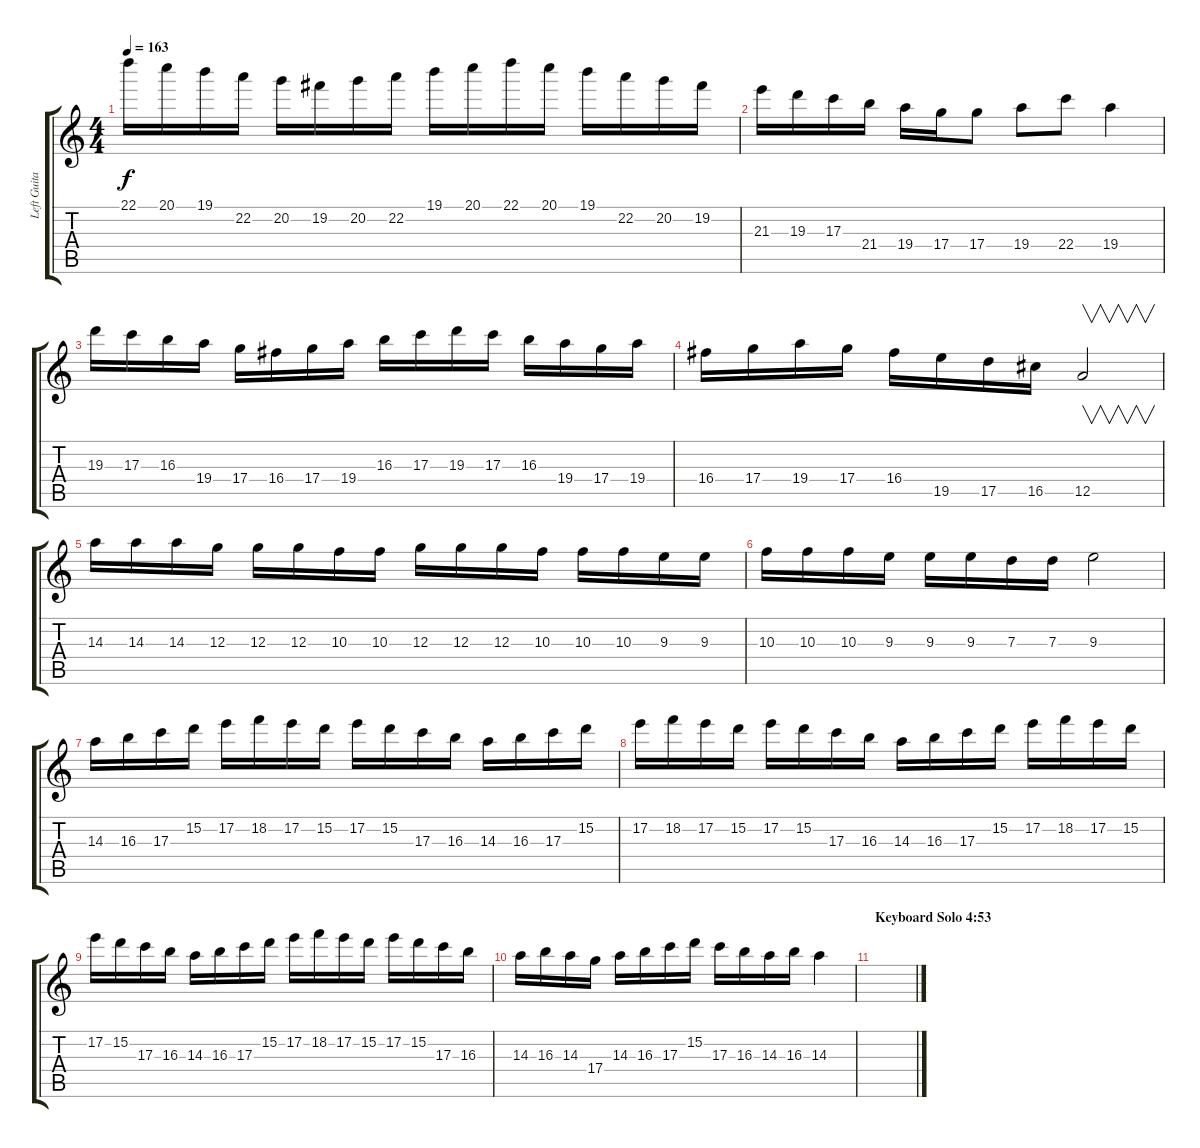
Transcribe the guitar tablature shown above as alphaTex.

\track ("Left Guitar" "Left Guita") {instrument distortionguitar}
\staff {score tabs}
\tuning (E4 B3 G3 D3 A2 E2) {hide}
\ts (4 4)
\tempo 163
\clef g2
\ks c
22.1.16{dy f} 20.1.16 19.1.16 22.2.16 20.2.16 19.2.16 20.2.16 22.2.16 19.1.16 20.1.16 22.1.16 20.1.16 19.1.16 22.2.16 20.2.16 19.2.16 |
21.3.16 19.3.16 17.3.16 21.4.16 19.4.16 17.4.16 17.4.8 19.4.8 22.4.8 19.4.4 |
19.3.16 17.3.16 16.3.16 19.4.16 17.4.16 16.4.16 17.4.16 19.4.16 16.3.16 17.3.16 19.3.16 17.3.16 16.3.16 19.4.16 17.4.16 19.4.16 |
16.4.16 17.4.16 19.4.16 17.4.16 16.4.16 19.5.16 17.5.16 16.5.16 12.5.2{v} |
14.3.16 14.3.16 14.3.16 12.3.16 12.3.16 12.3.16 10.3.16 10.3.16 12.3.16 12.3.16 12.3.16 10.3.16 10.3.16 10.3.16 9.3.16 9.3.16 |
10.3.16 10.3.16 10.3.16 9.3.16 9.3.16 9.3.16 7.3.16 7.3.16 9.3.2 |
14.3.16 16.3.16 17.3.16 15.2.16 17.2.16 18.2.16 17.2.16 15.2.16 17.2.16 15.2.16 17.3.16 16.3.16 14.3.16 16.3.16 17.3.16 15.2.16 |
17.2.16 18.2.16 17.2.16 15.2.16 17.2.16 15.2.16 17.3.16 16.3.16 14.3.16 16.3.16 17.3.16 15.2.16 17.2.16 18.2.16 17.2.16 15.2.16 |
17.2.16 15.2.16 17.3.16 16.3.16 14.3.16 16.3.16 17.3.16 15.2.16 17.2.16 18.2.16 17.2.16 15.2.16 17.2.16 15.2.16 17.3.16 16.3.16 |
14.3.16 16.3.16 14.3.16 17.4.16 14.3.16 16.3.16 17.3.16 15.2.16 17.3.16 16.3.16 14.3.16 16.3.16 14.3.4 |
\section ("" "Keyboard Solo 4:53")
